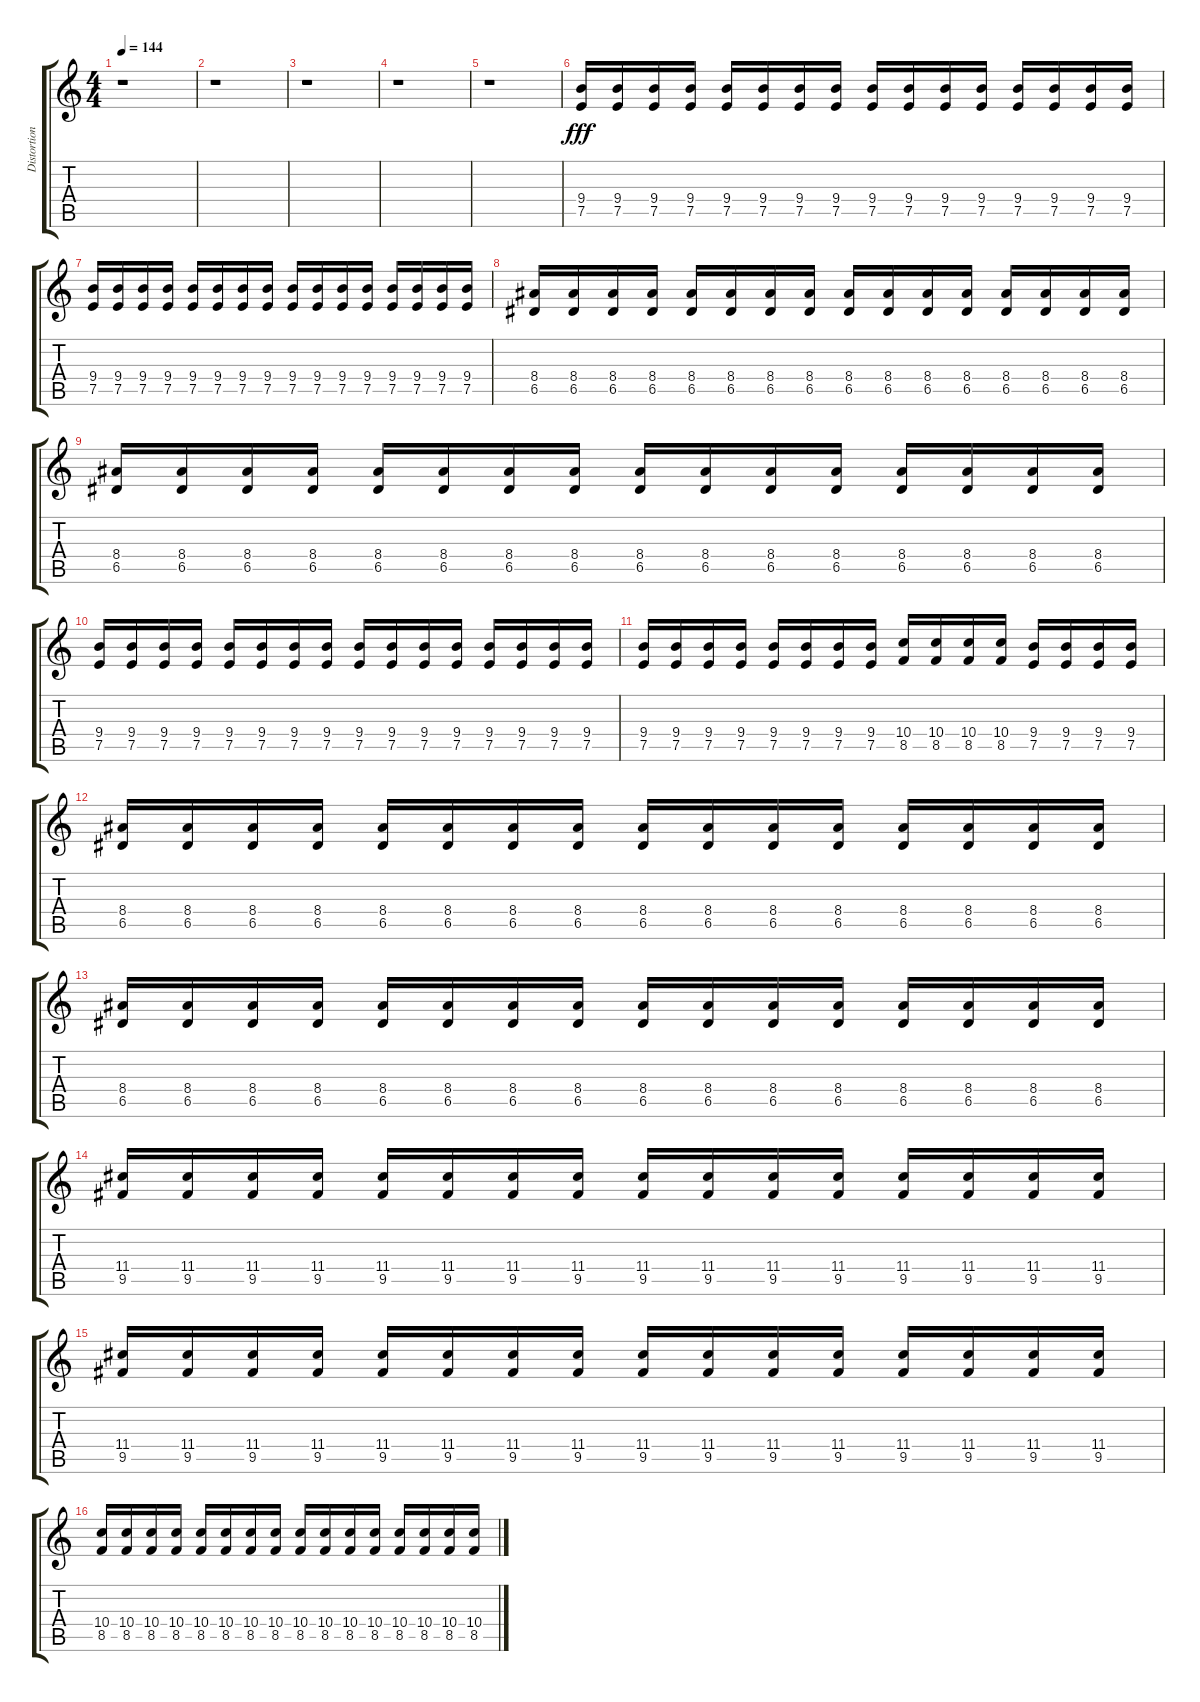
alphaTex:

\track ("Distortion Guitar -Samoth" "Distortion") {instrument distortionguitar}
\staff {score tabs}
\tuning (E4 B3 G3 D3 A2 E2) {hide}
\ts (4 4)
\tempo 144
\clef g2
\ks c
r.1{dy fff} |
r.1 |
r.1 |
r.1 |
r.1 |
(9.4 7.5).16 (9.4 7.5).16 (9.4 7.5).16 (9.4 7.5).16 (9.4 7.5).16 (9.4 7.5).16 (9.4 7.5).16 (9.4 7.5).16 (9.4 7.5).16 (9.4 7.5).16 (9.4 7.5).16 (9.4 7.5).16 (9.4 7.5).16 (9.4 7.5).16 (9.4 7.5).16 (9.4 7.5).16 |
(9.4 7.5).16 (9.4 7.5).16 (9.4 7.5).16 (9.4 7.5).16 (9.4 7.5).16 (9.4 7.5).16 (9.4 7.5).16 (9.4 7.5).16 (9.4 7.5).16 (9.4 7.5).16 (9.4 7.5).16 (9.4 7.5).16 (9.4 7.5).16 (9.4 7.5).16 (9.4 7.5).16 (9.4 7.5).16 |
(8.4 6.5).16 (8.4 6.5).16 (8.4 6.5).16 (8.4 6.5).16 (8.4 6.5).16 (8.4 6.5).16 (8.4 6.5).16 (8.4 6.5).16 (8.4 6.5).16 (8.4 6.5).16 (8.4 6.5).16 (8.4 6.5).16 (8.4 6.5).16 (8.4 6.5).16 (8.4 6.5).16 (8.4 6.5).16 |
(8.4 6.5).16 (8.4 6.5).16 (8.4 6.5).16 (8.4 6.5).16 (8.4 6.5).16 (8.4 6.5).16 (8.4 6.5).16 (8.4 6.5).16 (8.4 6.5).16 (8.4 6.5).16 (8.4 6.5).16 (8.4 6.5).16 (8.4 6.5).16 (8.4 6.5).16 (8.4 6.5).16 (8.4 6.5).16 |
(9.4 7.5).16 (9.4 7.5).16 (9.4 7.5).16 (9.4 7.5).16 (9.4 7.5).16 (9.4 7.5).16 (9.4 7.5).16 (9.4 7.5).16 (9.4 7.5).16 (9.4 7.5).16 (9.4 7.5).16 (9.4 7.5).16 (9.4 7.5).16 (9.4 7.5).16 (9.4 7.5).16 (9.4 7.5).16 |
(9.4 7.5).16 (9.4 7.5).16 (9.4 7.5).16 (9.4 7.5).16 (9.4 7.5).16 (9.4 7.5).16 (9.4 7.5).16 (9.4 7.5).16 (10.4 8.5).16 (10.4 8.5).16 (10.4 8.5).16 (10.4 8.5).16 (9.4 7.5).16 (9.4 7.5).16 (9.4 7.5).16 (9.4 7.5).16 |
(8.4 6.5).16 (8.4 6.5).16 (8.4 6.5).16 (8.4 6.5).16 (8.4 6.5).16 (8.4 6.5).16 (8.4 6.5).16 (8.4 6.5).16 (8.4 6.5).16 (8.4 6.5).16 (8.4 6.5).16 (8.4 6.5).16 (8.4 6.5).16 (8.4 6.5).16 (8.4 6.5).16 (8.4 6.5).16 |
(8.4 6.5).16 (8.4 6.5).16 (8.4 6.5).16 (8.4 6.5).16 (8.4 6.5).16 (8.4 6.5).16 (8.4 6.5).16 (8.4 6.5).16 (8.4 6.5).16 (8.4 6.5).16 (8.4 6.5).16 (8.4 6.5).16 (8.4 6.5).16 (8.4 6.5).16 (8.4 6.5).16 (8.4 6.5).16 |
(11.4 9.5).16 (11.4 9.5).16 (11.4 9.5).16 (11.4 9.5).16 (11.4 9.5).16 (11.4 9.5).16 (11.4 9.5).16 (11.4 9.5).16 (11.4 9.5).16 (11.4 9.5).16 (11.4 9.5).16 (11.4 9.5).16 (11.4 9.5).16 (11.4 9.5).16 (11.4 9.5).16 (11.4 9.5).16 |
(11.4 9.5).16 (11.4 9.5).16 (11.4 9.5).16 (11.4 9.5).16 (11.4 9.5).16 (11.4 9.5).16 (11.4 9.5).16 (11.4 9.5).16 (11.4 9.5).16 (11.4 9.5).16 (11.4 9.5).16 (11.4 9.5).16 (11.4 9.5).16 (11.4 9.5).16 (11.4 9.5).16 (11.4 9.5).16 |
(10.4 8.5).16 (10.4 8.5).16 (10.4 8.5).16 (10.4 8.5).16 (10.4 8.5).16 (10.4 8.5).16 (10.4 8.5).16 (10.4 8.5).16 (10.4 8.5).16 (10.4 8.5).16 (10.4 8.5).16 (10.4 8.5).16 (10.4 8.5).16 (10.4 8.5).16 (10.4 8.5).16 (10.4 8.5).16
